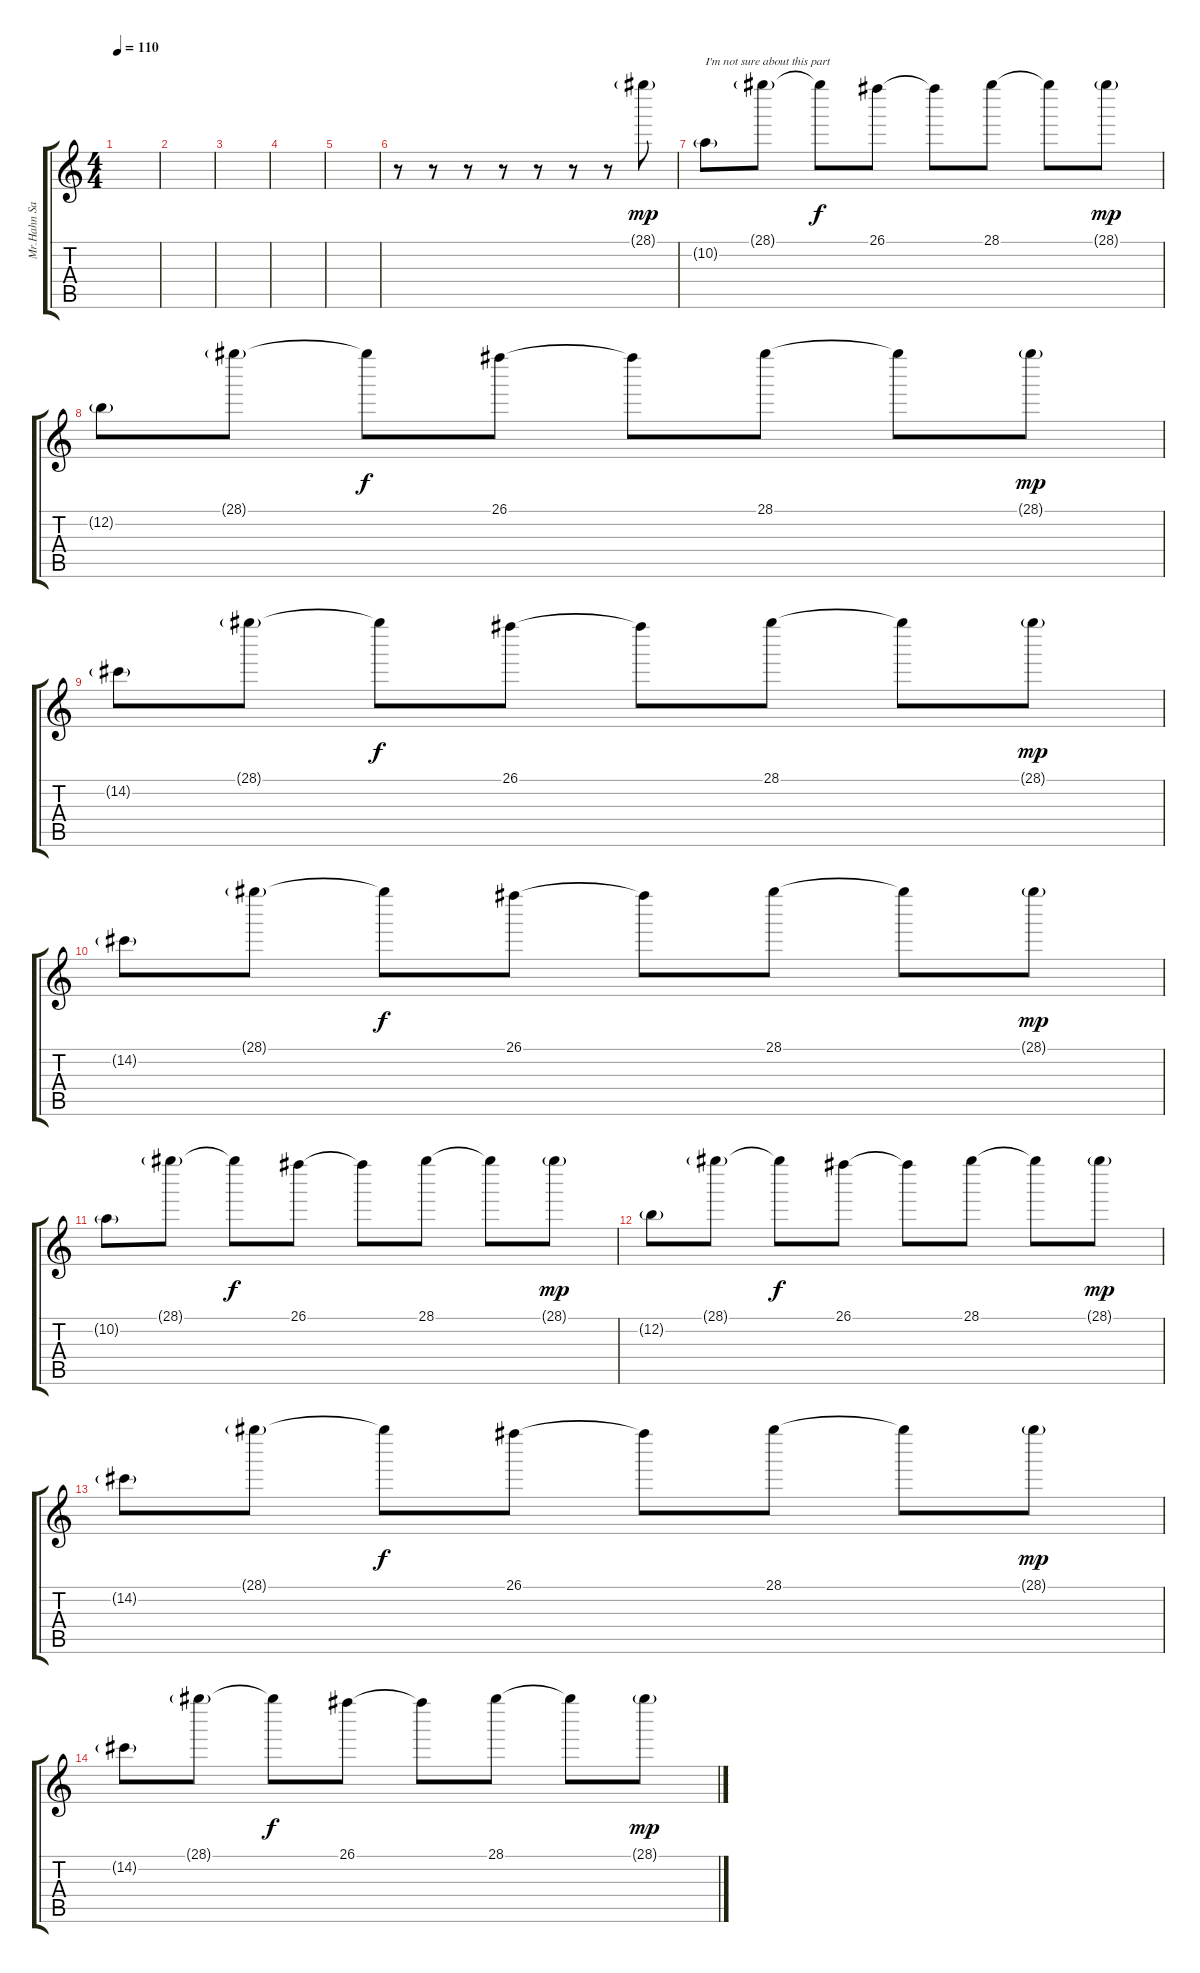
\track ("Mr.Hahn Sampler6" "Mr.Hahn Sa") {instrument acousticguitarsteel}
\staff {score tabs}
\tuning (E4 B3 G3 D3 A2 E2) {hide}
\ts (4 4)
\tempo 110
\clef g2
\ks c
|
|
|
|
|
r.8 r.8 r.8 r.8 r.8 r.8 r.8 28.1{g}.8{dy mp} |
10.2{g}.8{txt "I'm not sure about this part"} 28.1{g}.8 28.1{t}.8{dy f} 26.1.8 26.1{t}.8 28.1.8 28.1{t}.8 28.1{g}.8{dy mp} |
12.2{g}.8 28.1{g}.8 28.1{t}.8{dy f} 26.1.8 26.1{t}.8 28.1.8 28.1{t}.8 28.1{g}.8{dy mp} |
14.2{g}.8 28.1{g}.8 28.1{t}.8{dy f} 26.1.8 26.1{t}.8 28.1.8 28.1{t}.8 28.1{g}.8{dy mp} |
14.2{g}.8 28.1{g}.8 28.1{t}.8{dy f} 26.1.8 26.1{t}.8 28.1.8 28.1{t}.8 28.1{g}.8{dy mp} |
10.2{g}.8 28.1{g}.8 28.1{t}.8{dy f} 26.1.8 26.1{t}.8 28.1.8 28.1{t}.8 28.1{g}.8{dy mp} |
12.2{g}.8 28.1{g}.8 28.1{t}.8{dy f} 26.1.8 26.1{t}.8 28.1.8 28.1{t}.8 28.1{g}.8{dy mp} |
14.2{g}.8 28.1{g}.8 28.1{t}.8{dy f} 26.1.8 26.1{t}.8 28.1.8 28.1{t}.8 28.1{g}.8{dy mp} |
14.2{g}.8 28.1{g}.8 28.1{t}.8{dy f} 26.1.8 26.1{t}.8 28.1.8 28.1{t}.8 28.1{g}.8{dy mp}
